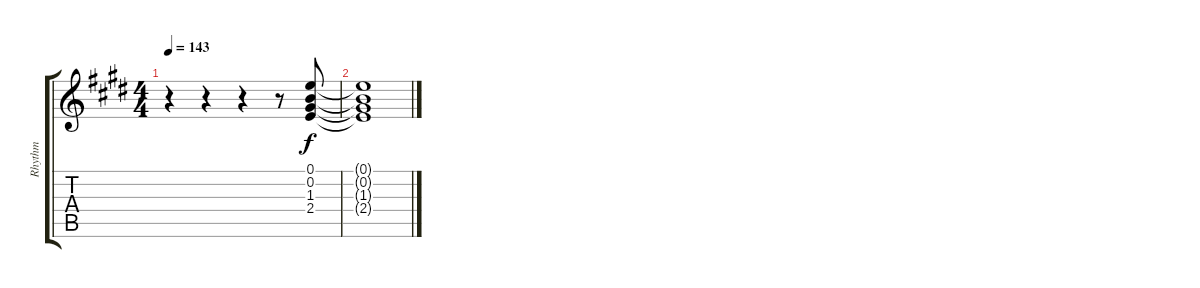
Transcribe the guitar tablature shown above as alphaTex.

\track ("Rhythm" "Rhythm") {instrument electricguitarclean}
\staff {score tabs}
\tuning (E4 B3 G3 D3 A2 E2) {hide}
\ts (4 4)
\tempo 143
\clef g2
\ks e
r.4{dy f} r.4 r.4 r.8 (0.1 0.2 1.3 2.4).8 |
(0.1{t} 0.2{t} 1.3{t} 2.4{t}).1
